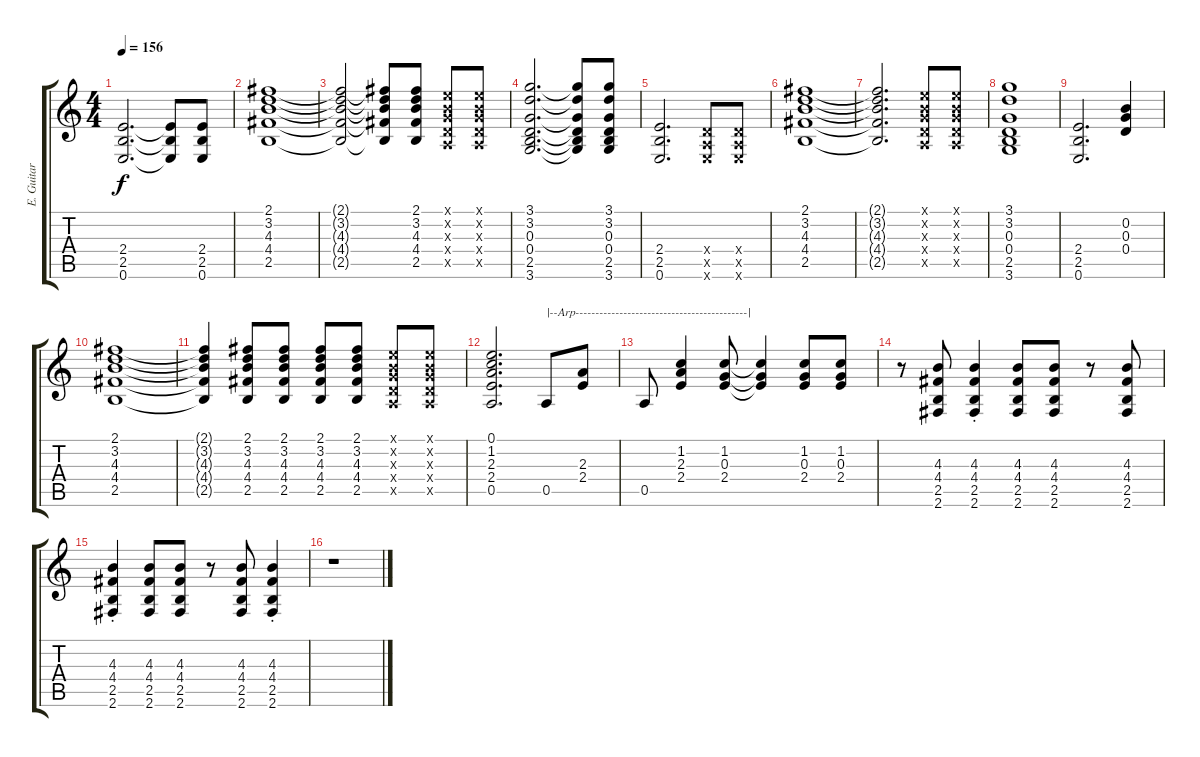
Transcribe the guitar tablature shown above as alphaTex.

\track ("E. Guitar III" "E. Guitar ") {instrument overdrivenguitar}
\staff {score tabs}
\tuning (E4 B3 G3 D3 A2 E2) {hide}
\ts (4 4)
\tempo 156
\clef g2
\ks c
(2.4 2.5 0.6).2{d dy f} (2.4{t} 2.5{t} 0.6{t}).8 (2.4 2.5 0.6).8 |
(2.1 3.2 4.3 4.4 2.5).1 |
(2.1{t} 3.2{t} 4.3{t} 4.4{t} 2.5{t}).2 (2.1{t} 3.2{t} 4.3{t} 4.4{t} 2.5{t}).8 (2.1 3.2 4.3 4.4 2.5).8 (0.1{x} 0.2{x} 0.3{x} 0.4{x} 0.5{x}).8 (0.1{x} 0.2{x} 0.3{x} 0.4{x} 0.5{x}).8 |
(3.1 3.2 0.3 0.4 2.5 3.6).2{d} (3.1{t} 3.2{t} 0.3{t} 0.4{t} 2.5{t} 3.6{t}).8 (3.1 3.2 0.3 0.4 2.5 3.6).8 |
(2.4 2.5 0.6).2{d} (0.4{x} 0.5{x} 0.6{x}).8 (0.4{x} 0.5{x} 0.6{x}).8 |
(2.1 3.2 4.3 4.4 2.5).1 |
(2.1{t} 3.2{t} 4.3{t} 4.4{t} 2.5{t}).2{d} (0.1{x} 0.2{x} 0.3{x} 0.4{x} 0.5{x}).8 (0.1{x} 0.2{x} 0.3{x} 0.4{x} 0.5{x}).8 |
(3.1 3.2 0.3 0.4 2.5 3.6).1 |
(2.4 2.5 0.6).2{d} (0.2 0.3 0.4).4 |
(2.1 3.2 4.3 4.4 2.5).1 |
(2.1{t} 3.2{t} 4.3{t} 4.4{t} 2.5{t}).4 (2.1 3.2 4.3 4.4 2.5).8 (2.1 3.2 4.3 4.4 2.5).8 (2.1 3.2 4.3 4.4 2.5).8 (2.1 3.2 4.3 4.4 2.5).8 (0.1{x} 0.2{x} 0.3{x} 0.4{x} 0.5{x}).8 (0.1{x} 0.2{x} 0.3{x} 0.4{x} 0.5{x}).8 |
(0.1 1.2 2.3 2.4 0.5).2{d} 0.5.8{txt "|--Arp-------------------------------------------|"} (2.3 2.4).8 |
0.5.8 (1.2 2.3 2.4).4 (1.2 0.3 2.4).8 (1.2{t} 0.3{t} 2.4{t}).4 (1.2 0.3 2.4).8 (1.2 0.3 2.4).8 |
r.8 (4.3 4.4 2.5 2.6).8 (4.3{st} 4.4{st} 2.5{st} 2.6{st}).4 (4.3 4.4 2.5 2.6).8 (4.3 4.4 2.5 2.6).8 r.8 (4.3 4.4 2.5 2.6).8 |
(4.3{st} 4.4{st} 2.5{st} 2.6{st}).4 (4.3 4.4 2.5 2.6).8 (4.3 4.4 2.5 2.6).8 r.8 (4.3 4.4 2.5 2.6).8 (4.3{st} 4.4{st} 2.5{st} 2.6{st}).4 |
r.1
